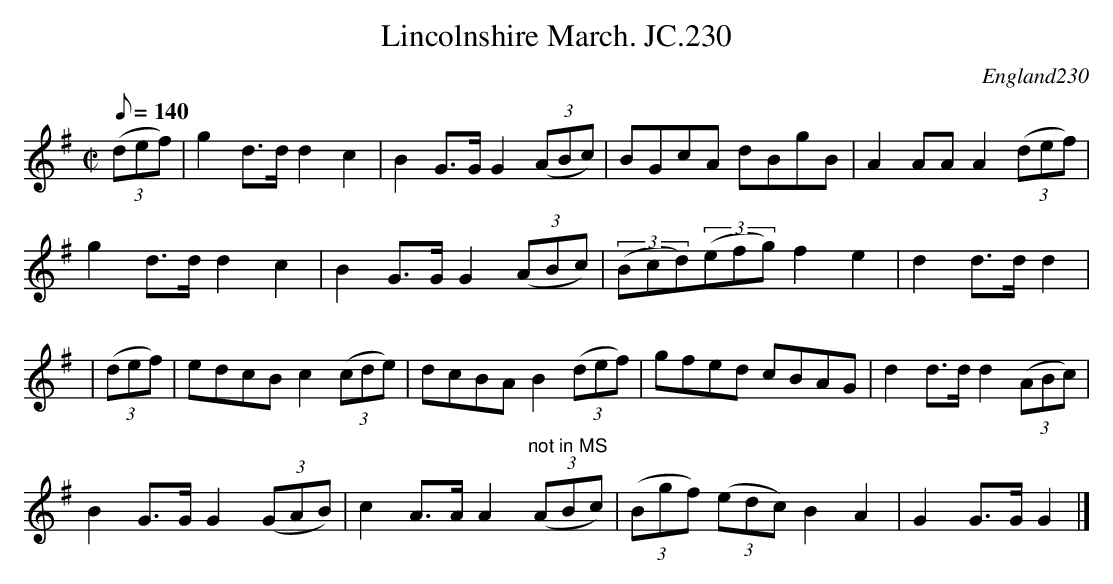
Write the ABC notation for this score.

X:1
T:Lincolnshire March. JC.230
M:C|
L:1/8
Q:140
O:England230
K:G
Q:1/8=140
((3def)|g2d>dd2c2|B2G>GG2((3ABc)|BGcA dBgB|A2AAA2((3def)|!
g2d>dd2c2|B2G>GG2((3ABc)|((3Bcd)((3efg)f2e2|d2d>dd2|!
|((3def)|edcBc2((3cde)|dcBAB2((3def)|gfed cBAG|d2d>dd2((3ABc)|!
B2G>GG2((3GAB)|c2A>AA2"not in MS"((3ABc)|((3Bgf) ((3edc)B2A2|G2G>GG2|]
